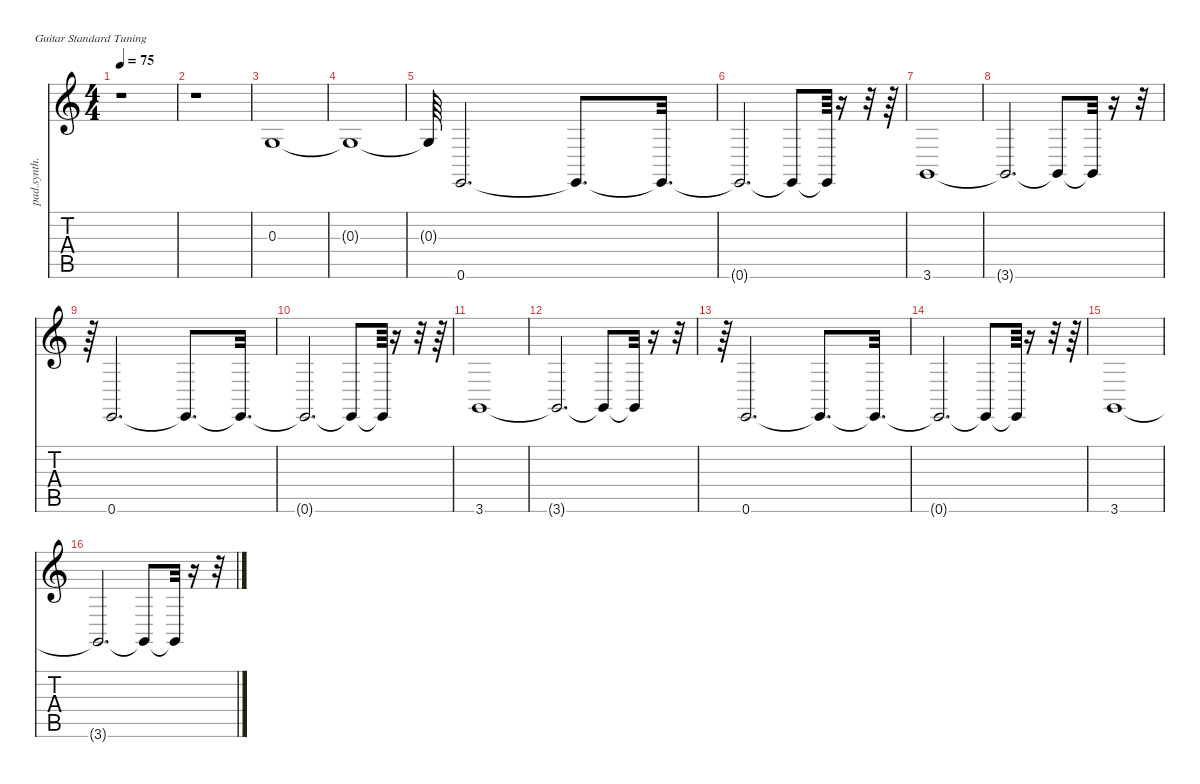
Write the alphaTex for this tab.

\defaultSystemsLayout 4
\hideDynamics
\bracketExtendMode nobrackets
\otherSystemsTrackNameOrientation horizontal
\track ("Pad 2" "pad.synth.") {instrument pad2warm}
\staff {score tabs}
\tuning (E4 B3 G3 D3 A2 E2)
\ts (4 4)
\beaming (8 2 2 2 2)
\tempo 75
\clef g2
\ks c
r.1{dy f instrument pad2warm} |
r.1 |
0.3.1 |
0.3{t}.1 |
0.3{t}.64 0.6.2{d} 0.6{t}.8{d} 0.6{t}.32{d} |
0.6{t}.2{d} 0.6{t}.8 0.6{t}.64 r.16 r.32 r.64 |
3.6.1 |
3.6{t}.2{d} 3.6{t}.8 3.6{t}.32 r.16 r.32 |
r.64 0.6.2{d} 0.6{t}.8{d} 0.6{t}.32{d} |
0.6{t}.2{d} 0.6{t}.8 0.6{t}.64 r.16 r.32 r.64 |
3.6.1 |
3.6{t}.2{d} 3.6{t}.8 3.6{t}.32 r.16 r.32 |
r.64 0.6.2{d} 0.6{t}.8{d} 0.6{t}.32{d} |
0.6{t}.2{d} 0.6{t}.8 0.6{t}.64 r.16 r.32 r.64 |
3.6.1 |
3.6{t}.2{d} 3.6{t}.8 3.6{t}.32 r.16 r.32
